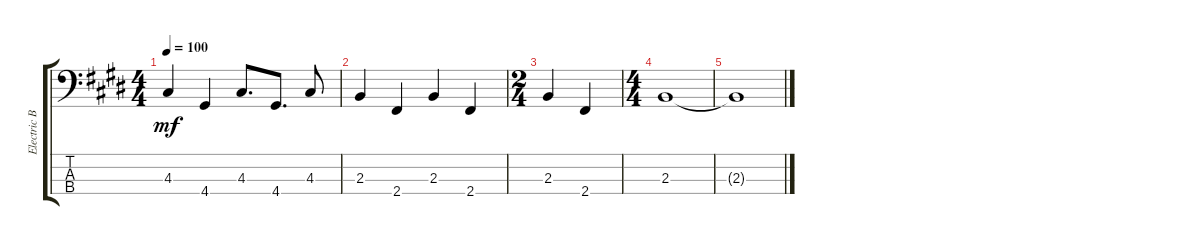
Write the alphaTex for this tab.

\track ("Electric Bass" "Electric B") {instrument electricbassfinger}
\staff {score tabs}
\tuning (G2 D2 A1 E1) {hide}
\ts (4 4)
\tempo 100
\clef f4
\ks e
4.3.4{dy mf} 4.4.4 4.3.8{d} 4.4.8{d} 4.3.8 |
2.3.4 2.4.4 2.3.4 2.4.4 |
\ts (2 4)
2.3.4 2.4.4 |
\ts (4 4)
2.3.1 |
2.3{t}.1
